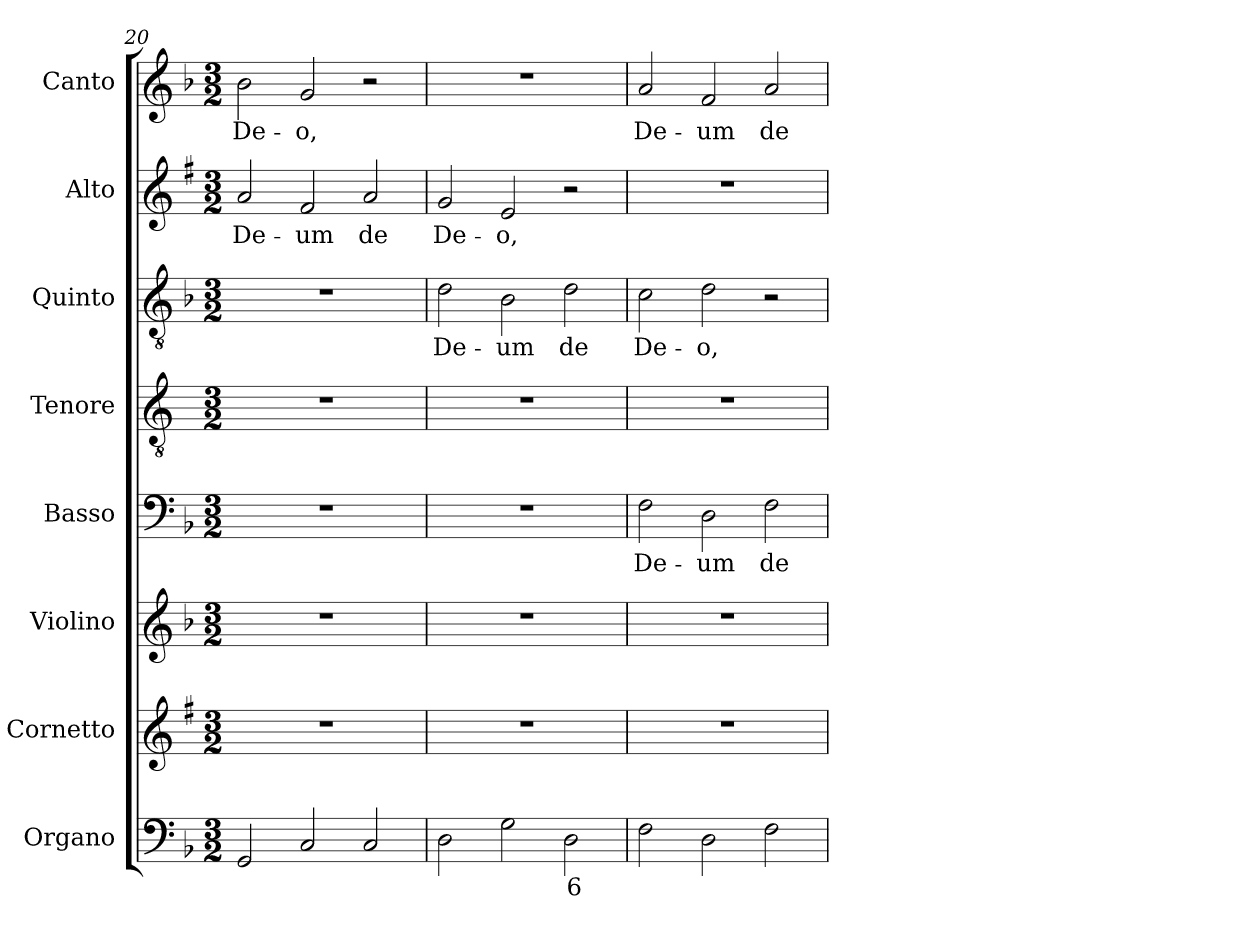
**kern	**text	**kern	**kern	**kern	**text	**kern	**kern	**text	**kern	**text	**kern	**text
*part8	*part8	*part7	*part6	*part5	*part5	*part4	*part3	*part3	*part2	*part2	*part1	*part1
*staff8	*staff8	*staff7	*staff6	*staff5	*staff5	*staff4	*staff3	*staff3	*staff2	*staff2	*staff1	*staff1
*I"Organo	*	*I"Cornetto	*I"Violino	*I"Basso	*	*I"Tenore	*I"Quinto	*	*I"Alto	*	*I"Canto	*
*I'Or	*	*I'Cto.	*I'Vln.	*I'B	*	*I'T	*	*	*I'A	*	*I'C	*
*clefF4	*	*clefG2	*clefG2	*clefF4	*	*clefGv2	*clefGv2	*	*clefG2	*	*clefG2	*
*	*	*ITrd1c2	*	*	*	*ITrd4c7	*	*	*ITrd1c2	*	*	*
*k[b-]	*	*k[b-]	*k[b-]	*k[b-]	*	*k[b-]	*k[b-]	*	*k[b-]	*	*k[b-]	*
*F:	*	*F:	*F:	*F:	*	*F:	*F:	*	*F:	*	*F:	*
*M3/2	*	*M3/2	*M3/2	*M3/2	*	*M3/2	*M3/2	*	*M3/2	*	*M3/2	*
=20	=20	=20	=20	=20	=20	=20	=20	=20	=20	=20	=20	=20
!	!	!	!	!	!	!	!	!	!	!LO:LY:b	!	!LO:LY:b
2GG/	.	1.r	1.r	1.r	.	1.r	1.r	.	2g/	De-	2b-\	De-
!	!	!	!	!	!	!	!	!	!	!LO:LY:b	!	!LO:LY:b
2C/	.	.	.	.	.	.	.	.	2e/	-um	2g/	-o,
!	!	!	!	!	!	!	!	!	!	!LO:LY:b	!	!
2C/	.	.	.	.	.	.	.	.	2g/	de	2r	.
!!LO:LB:g=z
=21	=21	=21	=21	=21	=21	=21	=21	=21	=21	=21	=21	=21
!	!	!	!	!	!	!	!	!LO:LY:b	!	!LO:LY:b	!	!
2D\	.	1.r	1.r	1.r	.	1.r	2d\	De-	2f/	De-	1.r	.
!	!	!	!	!	!	!	!	!LO:LY:b	!	!LO:LY:b	!	!
2G\	.	.	.	.	.	.	2B-\	-um	2d/	-o,	.	.
!	!LO:LY:b	!	!	!	!	!	!	!LO:LY:b	!	!	!	!
2D\	6	.	.	.	.	.	2d\	de	2r	.	.	.
=22	=22	=22	=22	=22	=22	=22	=22	=22	=22	=22	=22	=22
!	!	!	!	!	!LO:LY:b	!	!	!LO:LY:b	!	!	!	!LO:LY:b
2F\	.	1.r	1.r	2F\	De-	1.r	2c\	De-	1.r	.	2a/	De-
!	!	!	!	!	!LO:LY:b	!	!	!LO:LY:b	!	!	!	!LO:LY:b
2D\	.	.	.	2D\	-um	.	2d\	-o,	.	.	2f/	-um
!	!	!	!	!	!LO:LY:b	!	!	!	!	!	!	!LO:LY:b
2F\	.	.	.	2F\	de	.	2r	.	.	.	2a/	de
=	=	=	=	=	=	=	=	=	=	=	=	=
*-	*-	*-	*-	*-	*-	*-	*-	*-	*-	*-	*-	*-
